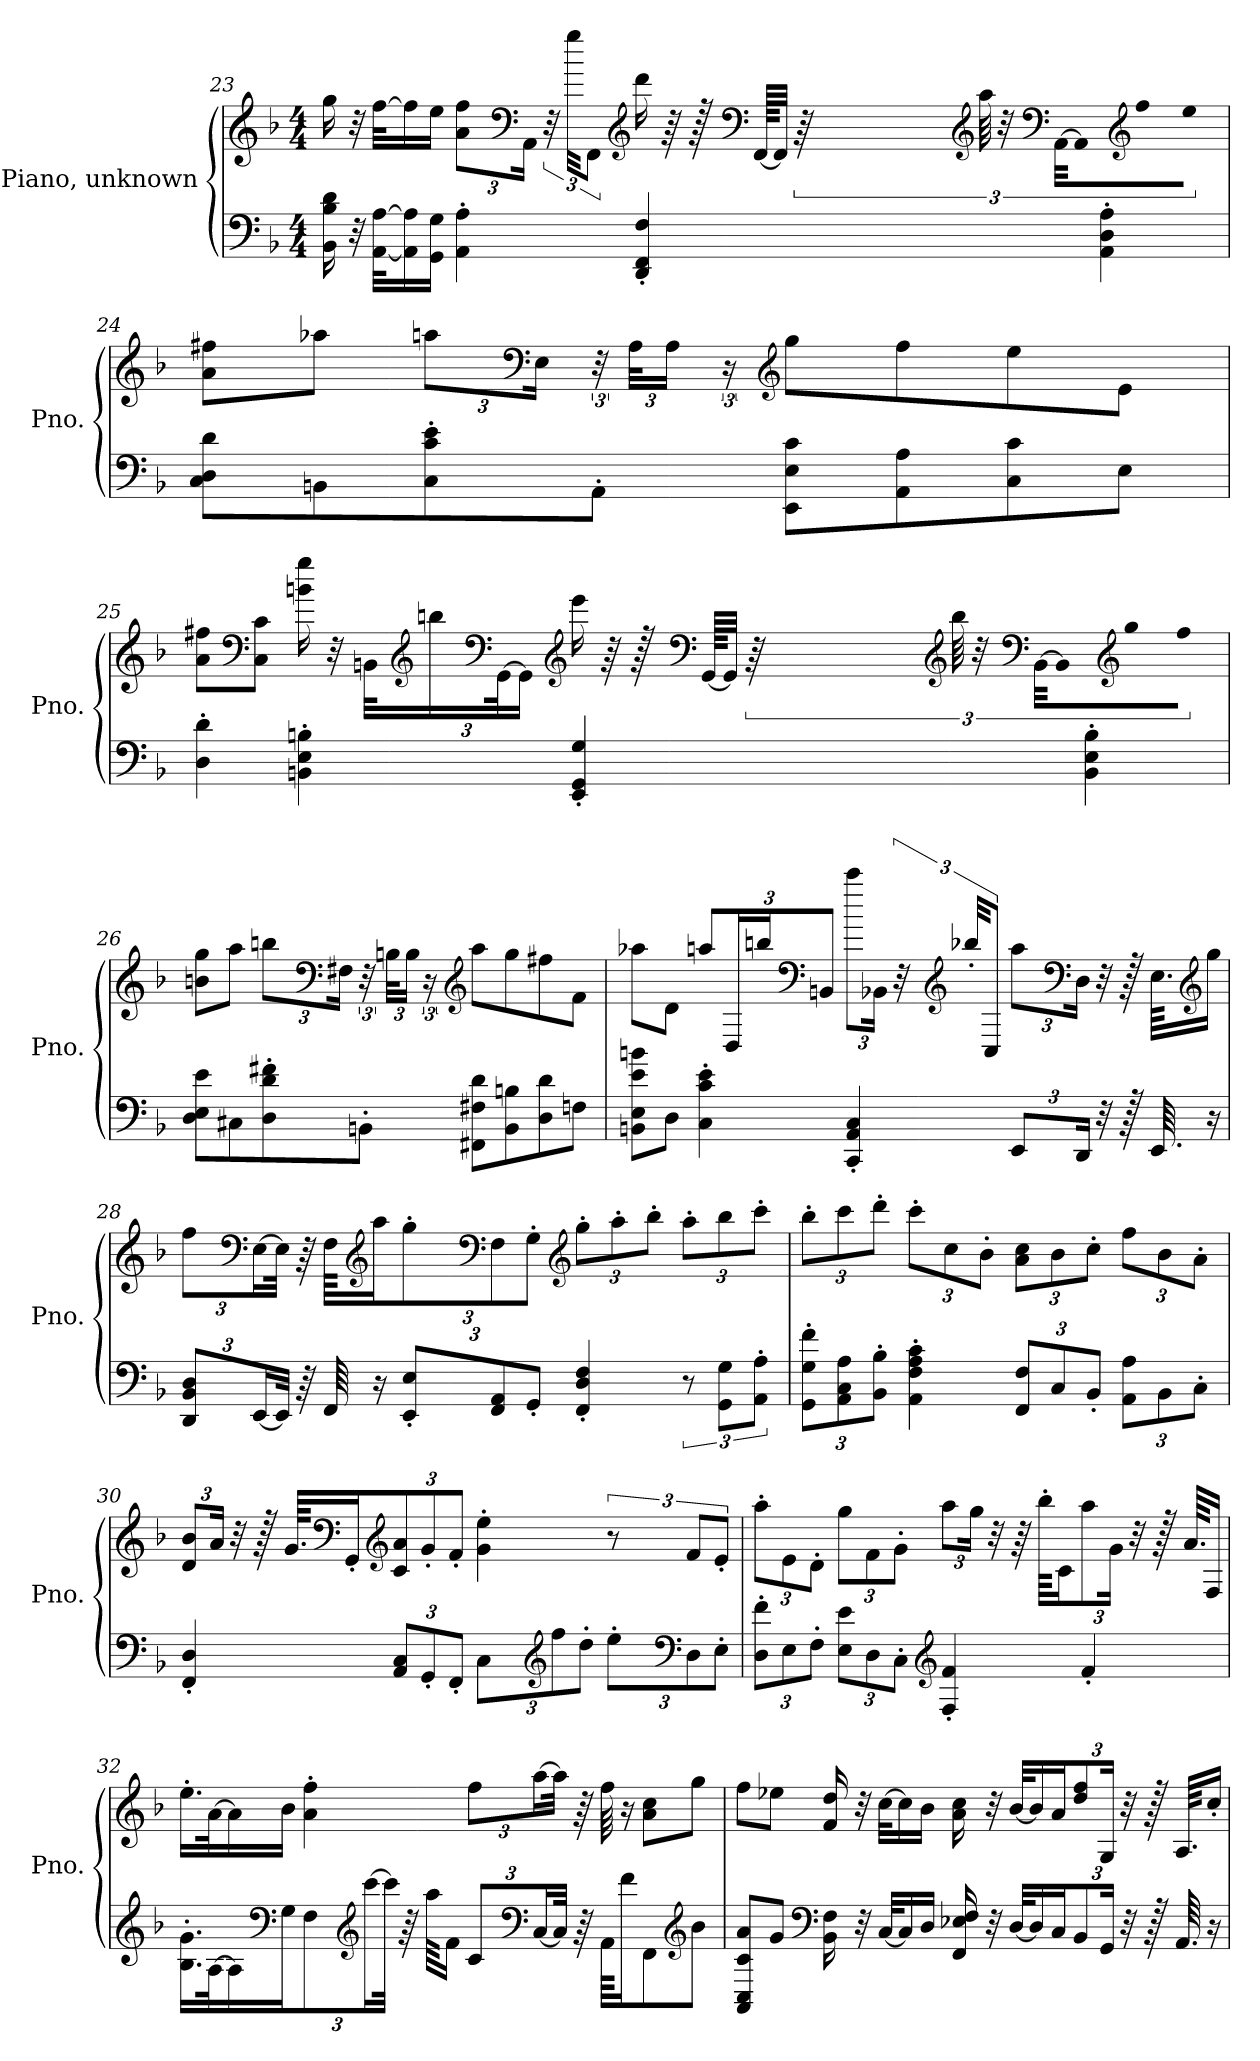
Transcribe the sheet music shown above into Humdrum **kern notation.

**kern	**kern
*part1	*part1
*staff2	*staff1
*I"Piano, unknown	*
*I'Pno.	*
!!LO:LB:g=z
*clefF4	*clefG2
*k[b-]	*k[b-]
*M4/4	*M4/4
=23	=23
16BB-\ 16B-\ 16d\	16gg\
32r	32r
[32AA\ [32A\KLL	[32ff\KLL
16AA\] 16A\]	16ff\]
16GG\ 16G\JJ	16ee\JJ
*	*Xbrackettup
4AA\' 4A\'	12a\ 12ff\L
*	*clefF4
.	24AA\Jk
*	*brackettup
.	48r
.	48gg\KKL
.	12FF\J
*	*clefG2
4DD/' 4FF/' 4F/'	16ddd\
.	64r
.	128r
*	*clefF4
.	[128FF/KKLLL
.	32FF/JJJ]
.	96r
*	*clefG2
.	96aa\
.	48r
*	*clefF4
.	[48AA\KLL
.	16AA\J]
*	*clefG2
4AA\' 4D\' 4A\'	8ff\
.	8ee\J
!!LO:PB:g=z
=24	=24
8C\ 8D\ 8d\L	8a\ 8ff#X\L
8BBn\	8aa-X\J
*	*Xbrackettup
8C\' 8c\' 8e\'	12aan\L
*	*clefF4
.	24E\Jk
*	*brackettup
8AA'\J	48r
.	48A\KLL
.	24A\JJ
.	24r
*	*clefG2
8EE\ 8E\ 8c\L	8gg\L
8AA\ 8A\	8ff#\
8C\ 8c\	8ee\
8E\J	8e\J
!!LO:LB:g=z
=25	=25
4D\' 4d\'	8a\ 8ff#X\L
*	*clefF4
.	8C\ 8c\J
4BBn\' 4E\' 4Bn\'	16bn\ 16gg\
.	32r
.	32BBn\KLL
*	*clefG2
*	*Xbrackettup
.	24bbn\
*	*clefF4
.	[48GG\K
.	16GG\JJ]
*	*clefG2
4EE/' 4GG/' 4G/'	16eee\
.	64r
.	128r
*	*clefF4
.	[128GG/KKLLL
.	32GG/JJJ]
*	*brackettup
.	96r
*	*clefG2
.	96bb\
.	48r
*	*clefF4
.	[48BB\KLL
.	16BB\J]
*	*clefG2
4BB\' 4E\' 4B\'	8gg\
.	8ff#\J
!!LO:LB:g=z
=26	=26
8D\ 8E\ 8e\L	8bn\ 8gg\L
8C#X\	8aa\J
*	*Xbrackettup
8D\' 8d\' 8f#X\'	12bbn\L
*	*clefF4
.	24F#X\Jk
*	*brackettup
8BBn'\J	48r
.	48Bn\KLL
.	24B\JJ
.	24r
*	*clefG2
8FF#X\ 8F#X\ 8d\L	8aa\L
8BB\ 8Bn\	8gg\
8D\ 8d\	8ff#X\
8Fn\J	8f\J
!!LO:LB:g=z
=27	=27
8BBn\ 8E\ 8e\ 8bn\L	8aa-X\L
8D\J	8d\J
*	*Xbrackettup
4C\' 4c\' 4e\'	12aan/L
.	24D/L
.	24bbn/J
*	*clefF4
.	12BBn/J
4CC/' 4AA/' 4C/'	12ccc\L
.	24BB-X\Jk
*	*brackettup
.	48r
*	*clefG2
.	48bb-X'/KKL
.	12C/J
*Xbrackettup	*Xbrackettup
12EE/L	12aa\L
*	*clefF4
24DD/Jk	24D\Jk
32r	32r
128r	128r
64.EE/	64.E\KKLL
*	*clefG2
16r	16gg\JJ
!!LO:LB:g=z
=28	=28
12DD/ 12BB-/ 12D/L	12ff\L
*	*clefF4
[24EE/L	[24E\L
32EE/JJk]	32E\JJk]
64r	64r
64FF/	64F\KKLL
*	*clefG2
16r	16aa\J
12EE/' 12E/'L	12gg'\
*	*clefF4
12FF/ 12AA/	12F\
12GG'/J	12G'\J
*	*clefG2
4FF/' 4D/' 4F/'	12gg'\L
.	12aa'\
.	12bb-'\J
*brackettup	*
12r	12aa'\L
12GG\ 12G\L	12bb-\
12AA\' 12A\'J	12ccc'\J
=29	=29
*Xbrackettup	*
12GG\' 12G\' 12f\'L	12bb-'\L
12AA\ 12C\ 12A\	12ccc\
12BB-\' 12B-\'J	12ddd'\J
4AA\' 4F\' 4A\' 4c\'	12ccc'\L
.	12cc\
.	12b-'\J
12FF/ 12F/L	12a\ 12cc\L
12C/	12b-\
12BB-'/J	12cc'\J
12AA\ 12A\L	12ff\L
12BB-\	12b-\
12C'\J	12a'\J
!!LO:LB:g=z
=30	=30
4FF/' 4D/'	12d/ 12b-/L
.	24a/Jk
.	32r
.	128r
.	64.g/KKLL
*	*clefF4
.	16GG'/J
*	*clefG2
12AA/ 12C/L	12c/ 12a/
12GG'/	12g'/
12FF'/J	12f'/J
12C\L	4g\' 4ee\'
*clefG2	*
12ff\	.
12dd'\J	.
*	*brackettup
12ee'\L	12r
*clefF4	*
12D\	12f/L
12E'\J	12e'/J
=31	=31
*	*Xbrackettup
12D\' 12f\'L	12aa'\L
12E\	12e\
12F'\J	12d'\J
12E\ 12e\L	12gg\L
12D\	12f\
12C'\J	12g'\J
*clefG2	*
4F/' 4f/'	12aa\L
.	24gg\Jk
.	32r
.	64r
.	64bb-'\KKLL
.	16c\J
4f'/	12aa\
.	24g\Jk
.	32r
.	128r
.	64.a/KKLL
.	16F/JJ
!!LO:PB:g=z
=32	=32
16.B-\' 16.g\'LL	16.ee'\LL
[32A\K	[32a\K
16A\]	16a\]
*clefF4	*
16G\J	16b-\JJ
12F\	4a\' 4ff\'
*clefG2	*
[24ccc\L	.
32ccc\JJk]	.
64r	.
64aa\KKLL	.
16f\JJ	.
12c/L	12ff\L
*clefF4	*
[24C/L	[24aa\L
32C/JJk]	32aa\JJk]
64r	64r
64AA\KKLL	64ff\
16f\J	16r
8FF\	8a\ 8cc\L
*clefG2	*
8b-\J	8gg\J
!!LO:LB:g=z
=33	=33
8AA/ 8C/ 8c/ 8a/L	8ff\L
8g/J	8ee-X\J
*clefF4	*
16BB-\ 16F\	16f/ 16dd/
32r	32r
[32C/KLL	[32cc\KLL
16C/]	16cc\]
16D/JJ	16b-\JJ
16FF/ 16E-X/ 16F/	16a\ 16cc\
32r	32r
[32D/KLL	[32b-/KLL
16D/]	16b-/]
16C/J	16a/J
12BB-/	12dd/ 12ff/
24GG/Jk	24G/Jk
32r	32r
128r	128r
64.AA/	64.A/KKLL
16r	16cc'/JJ
=	=
*-	*-
